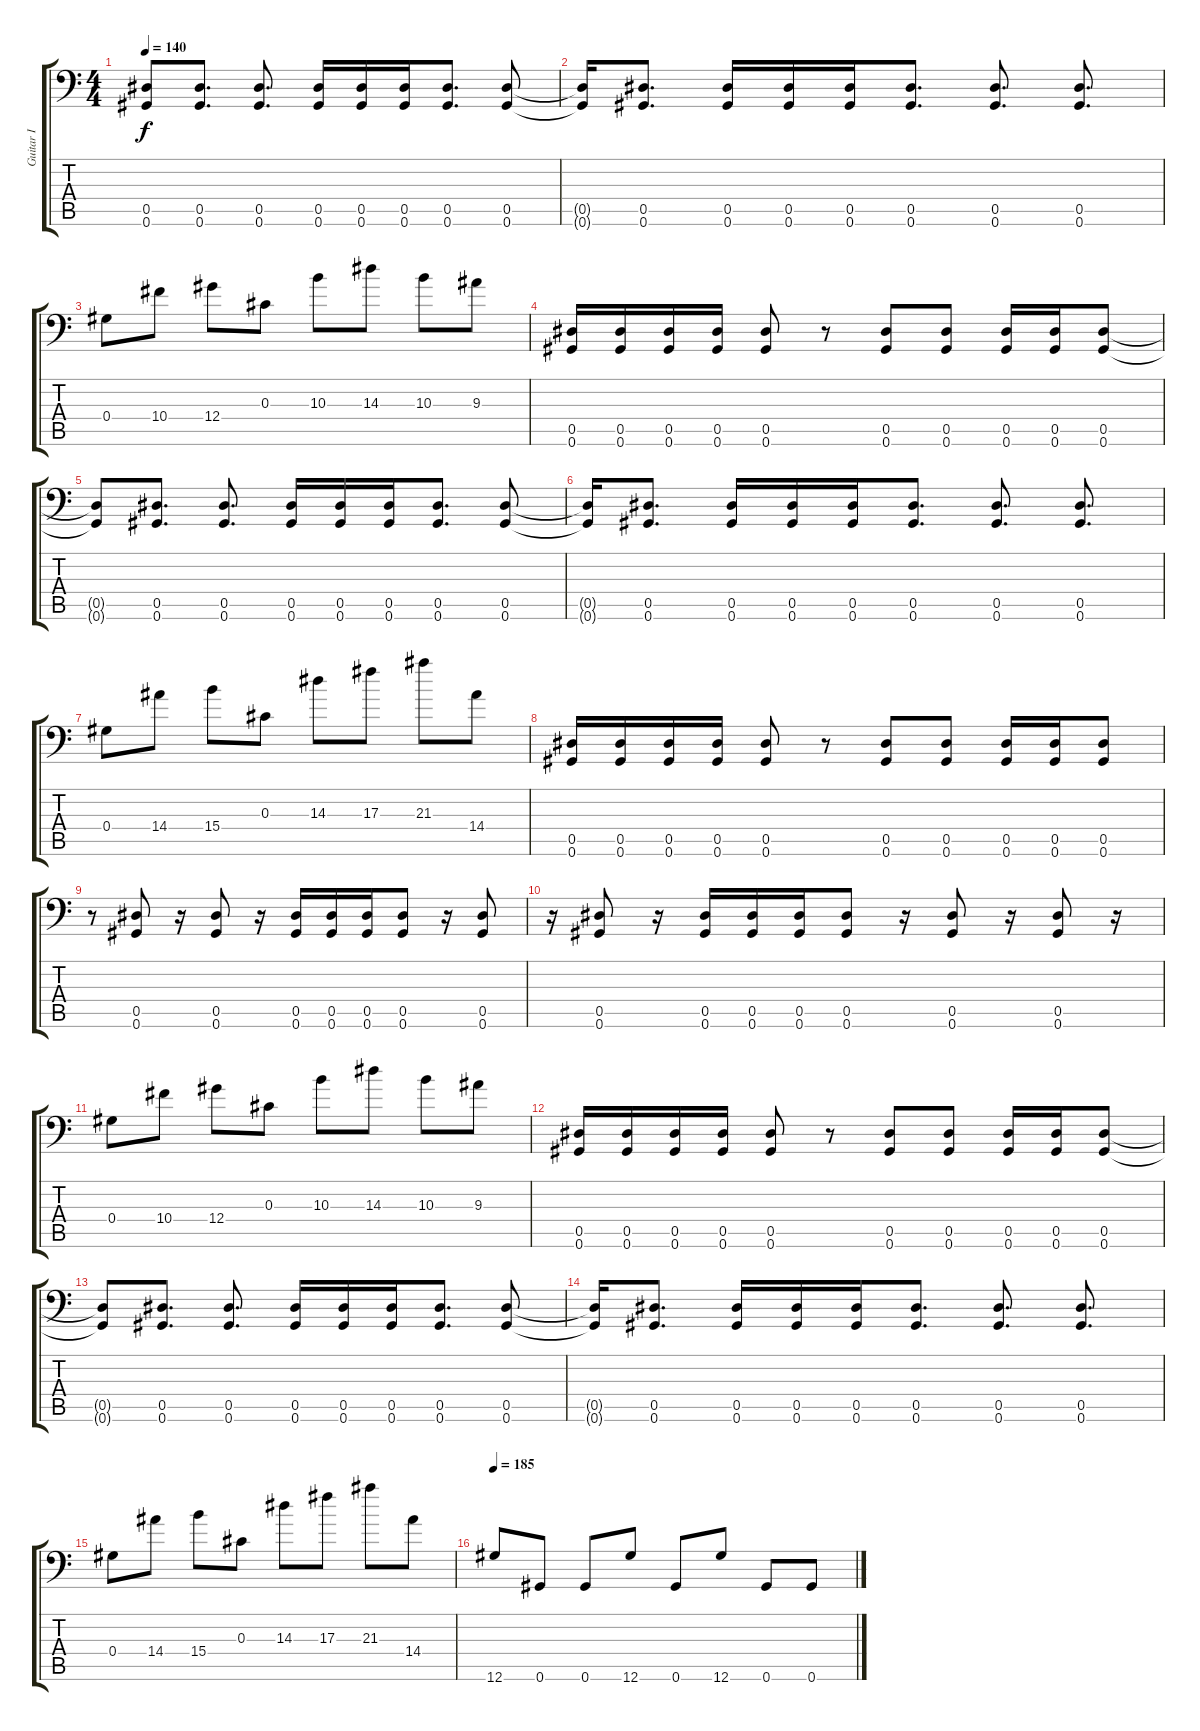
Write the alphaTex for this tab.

\track ("Guitar I" "Guitar I") {instrument distortionguitar}
\staff {score tabs}
\tuning (Bb3 F3 Db3 Ab2 Eb2 Ab1) {hide}
\ts (4 4)
\tempo 140
\clef f4
\ks c
(0.5{t} 0.6{t}).8{dy f} (0.5 0.6).8{d} (0.5 0.6).8{d} (0.5 0.6).16 (0.5 0.6).16 (0.5 0.6).16 (0.5 0.6).8{d} (0.5 0.6).8 |
(0.5{t} 0.6{t}).16 (0.5 0.6).8{d} (0.5 0.6).16 (0.5 0.6).16 (0.5 0.6).16 (0.5 0.6).8{d} (0.5 0.6).8{d} (0.5 0.6).8{d} |
0.4.8 10.4.8 12.4.8 0.3.8 10.3.8 14.3.8 10.3.8 9.3.8 |
(0.5 0.6).16 (0.5 0.6).16 (0.5 0.6).16 (0.5 0.6).16 (0.5 0.6).8 r.8 (0.5 0.6).8 (0.5 0.6).8 (0.5 0.6).16 (0.5 0.6).16 (0.5 0.6).8 |
(0.5{t} 0.6{t}).8 (0.5 0.6).8{d} (0.5 0.6).8{d} (0.5 0.6).16 (0.5 0.6).16 (0.5 0.6).16 (0.5 0.6).8{d} (0.5 0.6).8 |
(0.5{t} 0.6{t}).16 (0.5 0.6).8{d} (0.5 0.6).16 (0.5 0.6).16 (0.5 0.6).16 (0.5 0.6).8{d} (0.5 0.6).8{d} (0.5 0.6).8{d} |
0.4.8 14.4.8 15.4.8 0.3.8 14.3.8 17.3.8 21.3.8 14.4.8 |
(0.5 0.6).16 (0.5 0.6).16 (0.5 0.6).16 (0.5 0.6).16 (0.5 0.6).8 r.8 (0.5 0.6).8 (0.5 0.6).8 (0.5 0.6).16 (0.5 0.6).16 (0.5 0.6).8 |
r.8 (0.5 0.6).8 r.16 (0.5 0.6).8 r.16 (0.5 0.6).16 (0.5 0.6).16 (0.5 0.6).16 (0.5 0.6).8 r.16 (0.5 0.6).8 |
r.16 (0.5 0.6).8 r.16 (0.5 0.6).16 (0.5 0.6).16 (0.5 0.6).16 (0.5 0.6).8 r.16 (0.5 0.6).8 r.16 (0.5 0.6).8 r.16 |
0.4.8 10.4.8 12.4.8 0.3.8 10.3.8 14.3.8 10.3.8 9.3.8 |
(0.5 0.6).16 (0.5 0.6).16 (0.5 0.6).16 (0.5 0.6).16 (0.5 0.6).8 r.8 (0.5 0.6).8 (0.5 0.6).8 (0.5 0.6).16 (0.5 0.6).16 (0.5 0.6).8 |
(0.5{t} 0.6{t}).8 (0.5 0.6).8{d} (0.5 0.6).8{d} (0.5 0.6).16 (0.5 0.6).16 (0.5 0.6).16 (0.5 0.6).8{d} (0.5 0.6).8 |
(0.5{t} 0.6{t}).16 (0.5 0.6).8{d} (0.5 0.6).16 (0.5 0.6).16 (0.5 0.6).16 (0.5 0.6).8{d} (0.5 0.6).8{d} (0.5 0.6).8{d} |
0.4.8 14.4.8 15.4.8 0.3.8 14.3.8 17.3.8 21.3.8 14.4.8 |
\tempo 185
12.6.8 0.6.8 0.6.8 12.6.8 0.6.8 12.6.8 0.6.8 0.6.8
